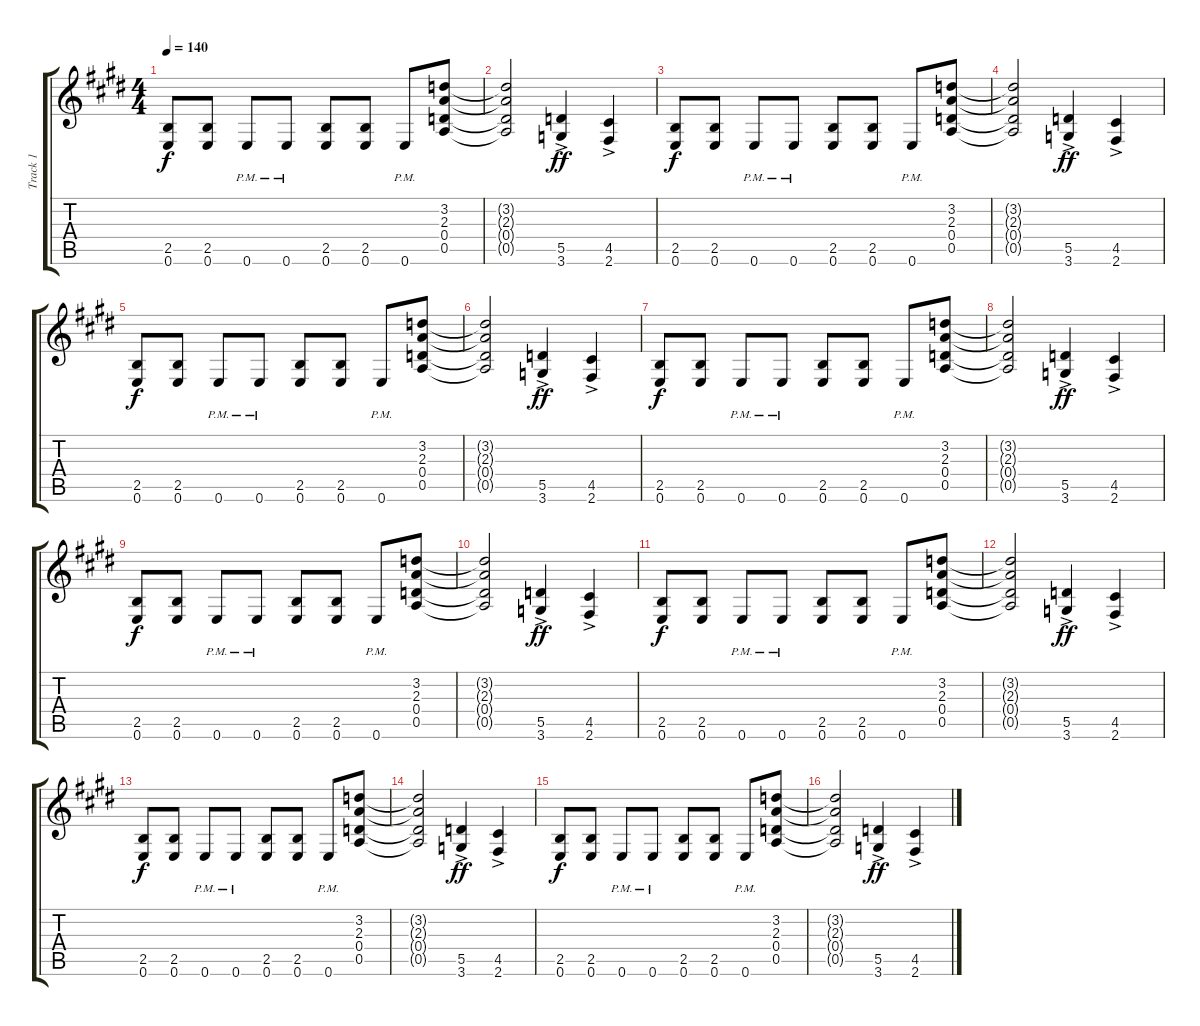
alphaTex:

\track ("Track 1" "Track 1") {instrument distortionguitar}
\staff {score tabs}
\tuning (E4 B3 G3 D3 A2 E2) {hide}
\ts (4 4)
\tempo 140
\clef g2
\ks e
(2.5 0.6).8{dy f} (2.5 0.6).8 0.6{pm}.8 0.6{pm}.8 (2.5 0.6).8 (2.5 0.6).8 0.6{pm}.8 (3.2 2.3 0.4 0.5).8 |
(3.2{t} 2.3{t} 0.4{t} 0.5{t}).2 (5.5{ac} 3.6{ac}).4{dy ff} (4.5{ac} 2.6{ac}).4 |
(2.5 0.6).8{dy f} (2.5 0.6).8 0.6{pm}.8 0.6{pm}.8 (2.5 0.6).8 (2.5 0.6).8 0.6{pm}.8 (3.2 2.3 0.4 0.5).8 |
(3.2{t} 2.3{t} 0.4{t} 0.5{t}).2 (5.5{ac} 3.6{ac}).4{dy ff} (4.5{ac} 2.6{ac}).4 |
(2.5 0.6).8{dy f} (2.5 0.6).8 0.6{pm}.8 0.6{pm}.8 (2.5 0.6).8 (2.5 0.6).8 0.6{pm}.8 (3.2 2.3 0.4 0.5).8 |
(3.2{t} 2.3{t} 0.4{t} 0.5{t}).2 (5.5{ac} 3.6{ac}).4{dy ff} (4.5{ac} 2.6{ac}).4 |
(2.5 0.6).8{dy f} (2.5 0.6).8 0.6{pm}.8 0.6{pm}.8 (2.5 0.6).8 (2.5 0.6).8 0.6{pm}.8 (3.2 2.3 0.4 0.5).8 |
(3.2{t} 2.3{t} 0.4{t} 0.5{t}).2 (5.5{ac} 3.6{ac}).4{dy ff} (4.5{ac} 2.6{ac}).4 |
(2.5 0.6).8{dy f} (2.5 0.6).8 0.6{pm}.8 0.6{pm}.8 (2.5 0.6).8 (2.5 0.6).8 0.6{pm}.8 (3.2 2.3 0.4 0.5).8 |
(3.2{t} 2.3{t} 0.4{t} 0.5{t}).2 (5.5{ac} 3.6{ac}).4{dy ff} (4.5{ac} 2.6{ac}).4 |
(2.5 0.6).8{dy f} (2.5 0.6).8 0.6{pm}.8 0.6{pm}.8 (2.5 0.6).8 (2.5 0.6).8 0.6{pm}.8 (3.2 2.3 0.4 0.5).8 |
(3.2{t} 2.3{t} 0.4{t} 0.5{t}).2 (5.5{ac} 3.6{ac}).4{dy ff} (4.5{ac} 2.6{ac}).4 |
(2.5 0.6).8{dy f volume 0} (2.5 0.6).8 0.6{pm}.8 0.6{pm}.8 (2.5 0.6).8 (2.5 0.6).8 0.6{pm}.8 (3.2 2.3 0.4 0.5).8 |
(3.2{t} 2.3{t} 0.4{t} 0.5{t}).2 (5.5{ac} 3.6{ac}).4{dy ff} (4.5{ac} 2.6{ac}).4 |
(2.5 0.6).8{dy f} (2.5 0.6).8 0.6{pm}.8 0.6{pm}.8 (2.5 0.6).8 (2.5 0.6).8 0.6{pm}.8 (3.2 2.3 0.4 0.5).8 |
(3.2{t} 2.3{t} 0.4{t} 0.5{t}).2 (5.5{ac} 3.6{ac}).4{dy ff} (4.5{ac} 2.6{ac}).4
